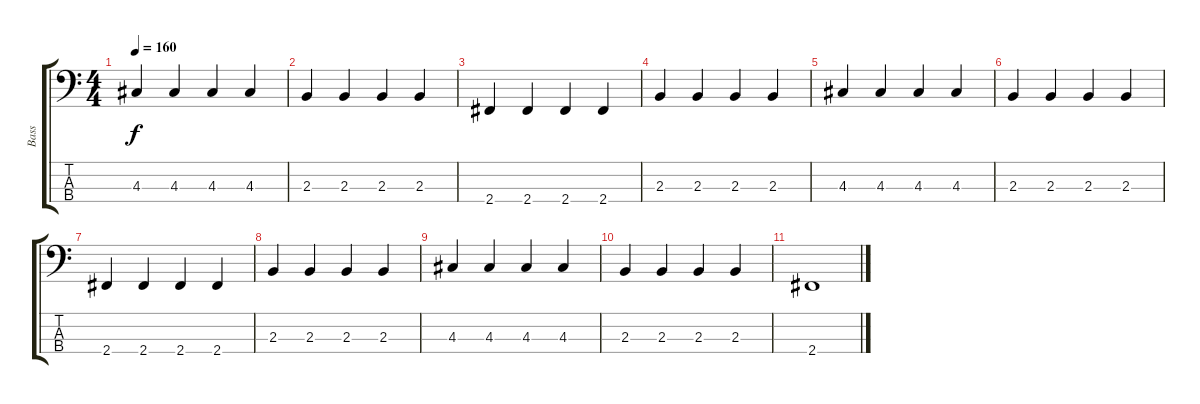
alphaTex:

\track ("Bass" "Bass") {instrument electricbassfinger}
\staff {score tabs}
\tuning (G2 D2 A1 E1) {hide}
\ts (4 4)
\tempo 160
\clef f4
\ks c
4.3.4{dy f} 4.3.4 4.3.4 4.3.4 |
2.3.4 2.3.4 2.3.4 2.3.4 |
2.4.4 2.4.4 2.4.4 2.4.4 |
2.3.4 2.3.4 2.3.4 2.3.4 |
4.3.4 4.3.4 4.3.4 4.3.4 |
2.3.4 2.3.4 2.3.4 2.3.4 |
2.4.4 2.4.4 2.4.4 2.4.4 |
2.3.4 2.3.4 2.3.4 2.3.4 |
4.3.4 4.3.4 4.3.4 4.3.4 |
2.3.4 2.3.4 2.3.4 2.3.4 |
2.4.1
